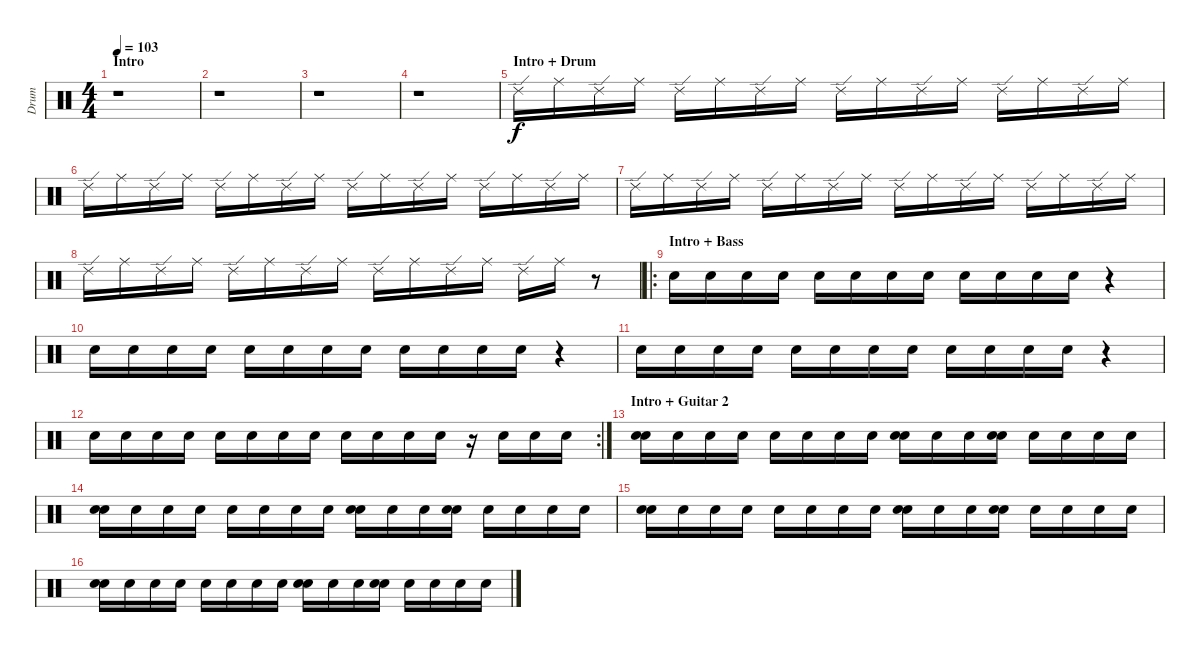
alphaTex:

\track ("Drum" "Drum") {instrument percussion}
\staff {score}
\articulation defaults
\ts (4 4)
\section ("" "Intro")
\tempo 103
\clef neutral
\ks c
r.1{dy f} |
r.1 |
r.1 |
r.1 |
\section ("" "Intro + Drum")
"Ride (edge) 2".16 "Ride (middle)".16 "Ride (edge) 2".16 "Ride (middle)".16 "Ride (edge) 2".16 "Ride (middle)".16 "Ride (edge) 2".16 "Ride (middle)".16 "Ride (edge) 2".16 "Ride (middle)".16 "Ride (edge) 2".16 "Ride (middle)".16 "Ride (edge) 2".16 "Ride (middle)".16 "Ride (edge) 2".16 "Ride (middle)".16 |
"Ride (edge) 2".16 "Ride (middle)".16 "Ride (edge) 2".16 "Ride (middle)".16 "Ride (edge) 2".16 "Ride (middle)".16 "Ride (edge) 2".16 "Ride (middle)".16 "Ride (edge) 2".16 "Ride (middle)".16 "Ride (edge) 2".16 "Ride (middle)".16 "Ride (edge) 2".16 "Ride (middle)".16 "Ride (edge) 2".16 "Ride (middle)".16 |
"Ride (edge) 2".16 "Ride (middle)".16 "Ride (edge) 2".16 "Ride (middle)".16 "Ride (edge) 2".16 "Ride (middle)".16 "Ride (edge) 2".16 "Ride (middle)".16 "Ride (edge) 2".16 "Ride (middle)".16 "Ride (edge) 2".16 "Ride (middle)".16 "Ride (edge) 2".16 "Ride (middle)".16 "Ride (edge) 2".16 "Ride (middle)".16 |
"Ride (edge) 2".16 "Ride (middle)".16 "Ride (edge) 2".16 "Ride (middle)".16 "Ride (edge) 2".16 "Ride (middle)".16 "Ride (edge) 2".16 "Ride (middle)".16 "Ride (edge) 2".16 "Ride (middle)".16 "Ride (edge) 2".16 "Ride (middle)".16 "Ride (edge) 2".16 "Ride (middle)".16 r.8 |
\ro
\section ("" "Intro + Bass")
"Snare (hit) 2".16 "Snare (hit) 2".16 "Snare (hit) 2".16 "Snare (hit) 2".16 "Snare (hit) 2".16 "Snare (hit) 2".16 "Snare (hit) 2".16 "Snare (hit) 2".16 "Snare (hit) 2".16 "Snare (hit) 2".16 "Snare (hit) 2".16 "Snare (hit) 2".16 r.4 |
"Snare (hit) 2".16 "Snare (hit) 2".16 "Snare (hit) 2".16 "Snare (hit) 2".16 "Snare (hit) 2".16 "Snare (hit) 2".16 "Snare (hit) 2".16 "Snare (hit) 2".16 "Snare (hit) 2".16 "Snare (hit) 2".16 "Snare (hit) 2".16 "Snare (hit) 2".16 r.4 |
"Snare (hit) 2".16 "Snare (hit) 2".16 "Snare (hit) 2".16 "Snare (hit) 2".16 "Snare (hit) 2".16 "Snare (hit) 2".16 "Snare (hit) 2".16 "Snare (hit) 2".16 "Snare (hit) 2".16 "Snare (hit) 2".16 "Snare (hit) 2".16 "Snare (hit) 2".16 r.4 |
\rc 2 "Snare (hit) 2".16 "Snare (hit) 2".16 "Snare (hit) 2".16 "Snare (hit) 2".16 "Snare (hit) 2".16 "Snare (hit) 2".16 "Snare (hit) 2".16 "Snare (hit) 2".16 "Snare (hit) 2".16 "Snare (hit) 2".16 "Snare (hit) 2".16 "Snare (hit) 2".16
r.16 "Snare (hit) 2".16 "Snare (hit) 2".16 "Snare (hit) 2".16 |
\section ("" "Intro + Guitar 2")
("Electric Snare (hit)" "Snare (hit) 2").16 "Snare (hit) 2".16 "Snare (hit) 2".16 "Snare (hit) 2".16 "Snare (hit) 2".16 "Snare (hit) 2".16 "Snare (hit) 2".16 "Snare (hit) 2".16 ("Electric Snare (hit)" "Snare (hit) 2").16 "Snare (hit) 2".16 "Snare (hit) 2".16 ("Electric Snare (hit)" "Snare (hit) 2").16 "Snare (hit) 2".16 "Snare (hit) 2".16 "Snare (hit) 2".16 "Snare (hit) 2".16 |
("Electric Snare (hit)" "Snare (hit) 2").16 "Snare (hit) 2".16 "Snare (hit) 2".16 "Snare (hit) 2".16 "Snare (hit) 2".16 "Snare (hit) 2".16 "Snare (hit) 2".16 "Snare (hit) 2".16 ("Electric Snare (hit)" "Snare (hit) 2").16 "Snare (hit) 2".16 "Snare (hit) 2".16 ("Electric Snare (hit)" "Snare (hit) 2").16 "Snare (hit) 2".16 "Snare (hit) 2".16 "Snare (hit) 2".16 "Snare (hit) 2".16 |
("Electric Snare (hit)" "Snare (hit) 2").16 "Snare (hit) 2".16 "Snare (hit) 2".16 "Snare (hit) 2".16 "Snare (hit) 2".16 "Snare (hit) 2".16 "Snare (hit) 2".16 "Snare (hit) 2".16 ("Electric Snare (hit)" "Snare (hit) 2").16 "Snare (hit) 2".16 "Snare (hit) 2".16 ("Electric Snare (hit)" "Snare (hit) 2").16 "Snare (hit) 2".16 "Snare (hit) 2".16 "Snare (hit) 2".16 "Snare (hit) 2".16 |
("Electric Snare (hit)" "Snare (hit) 2").16 "Snare (hit) 2".16 "Snare (hit) 2".16 "Snare (hit) 2".16 "Snare (hit) 2".16 "Snare (hit) 2".16 "Snare (hit) 2".16 "Snare (hit) 2".16 ("Electric Snare (hit)" "Snare (hit) 2").16 "Snare (hit) 2".16 "Snare (hit) 2".16 ("Electric Snare (hit)" "Snare (hit) 2").16 "Snare (hit) 2".16 "Snare (hit) 2".16 "Snare (hit) 2".16 "Snare (hit) 2".16
